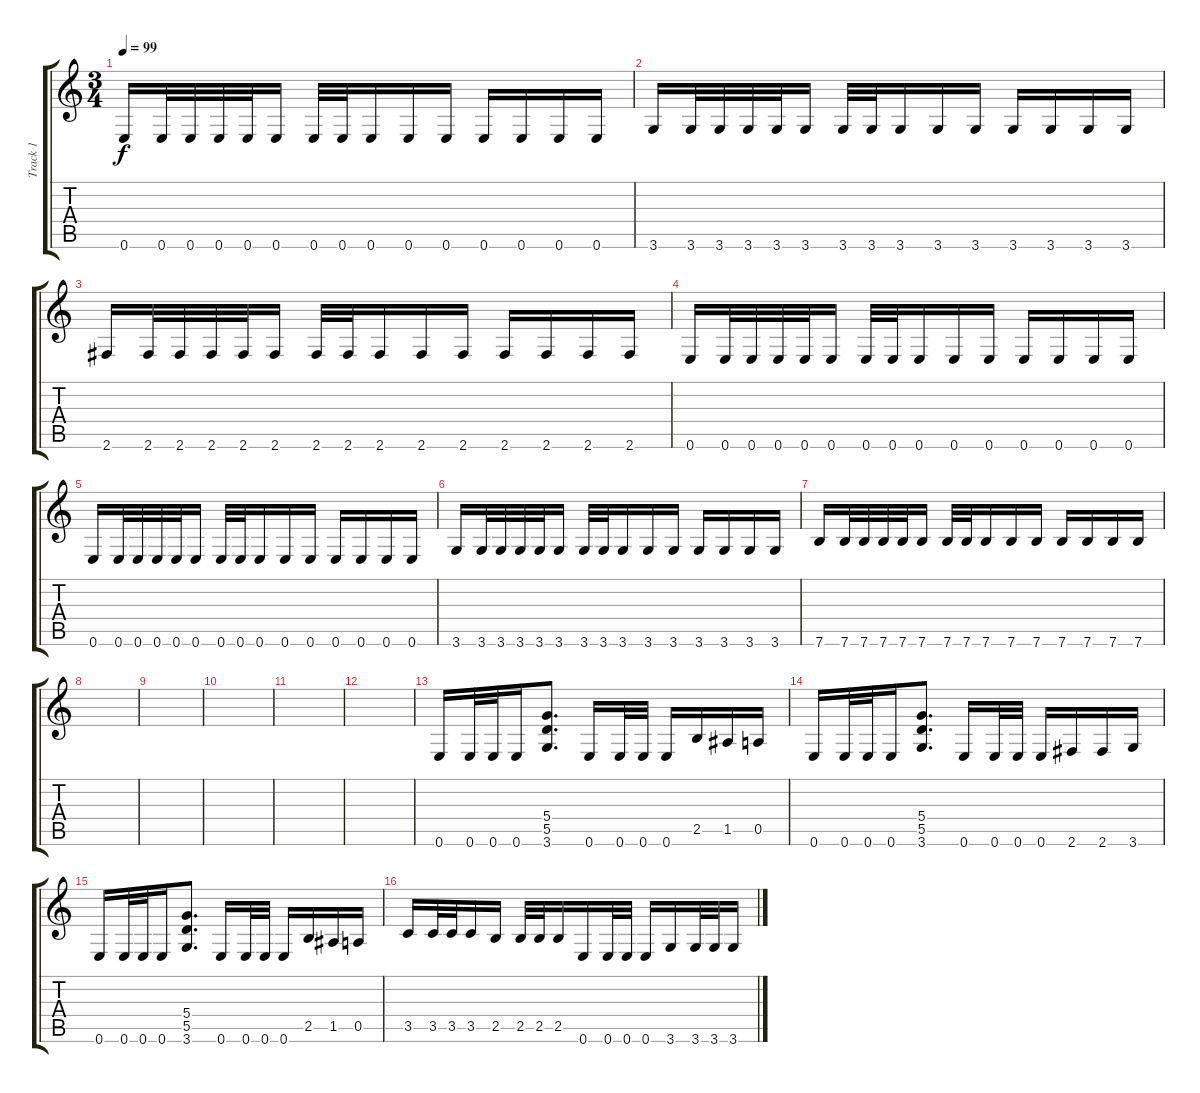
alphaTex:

\track ("Track 1" "Track 1") {instrument distortionguitar}
\staff {score tabs}
\tuning (E4 B3 G3 D3 A2 E2) {hide}
\ts (3 4)
\tempo 99
\clef g2
\ks c
0.6.16{dy f} 0.6.32 0.6.32 0.6.32 0.6.32 0.6.16 0.6.32 0.6.32 0.6.16 0.6.16 0.6.16 0.6.16 0.6.16 0.6.16 0.6.16 |
3.6.16 3.6.32 3.6.32 3.6.32 3.6.32 3.6.16 3.6.32 3.6.32 3.6.16 3.6.16 3.6.16 3.6.16 3.6.16 3.6.16 3.6.16 |
2.6.16 2.6.32 2.6.32 2.6.32 2.6.32 2.6.16 2.6.32 2.6.32 2.6.16 2.6.16 2.6.16 2.6.16 2.6.16 2.6.16 2.6.16 |
0.6.16 0.6.32 0.6.32 0.6.32 0.6.32 0.6.16 0.6.32 0.6.32 0.6.16 0.6.16 0.6.16 0.6.16 0.6.16 0.6.16 0.6.16 |
0.6.16 0.6.32 0.6.32 0.6.32 0.6.32 0.6.16 0.6.32 0.6.32 0.6.16 0.6.16 0.6.16 0.6.16 0.6.16 0.6.16 0.6.16 |
3.6.16 3.6.32 3.6.32 3.6.32 3.6.32 3.6.16 3.6.32 3.6.32 3.6.16 3.6.16 3.6.16 3.6.16 3.6.16 3.6.16 3.6.16 |
7.6.16 7.6.32 7.6.32 7.6.32 7.6.32 7.6.16 7.6.32 7.6.32 7.6.16 7.6.16 7.6.16 7.6.16 7.6.16 7.6.16 7.6.16 |
|
|
|
|
|
0.6.16 0.6.32 0.6.32 0.6.16 (5.4 5.5 3.6).8{d} 0.6.16 0.6.32 0.6.32 0.6.16 2.5.16 1.5.16 0.5.16 |
0.6.16 0.6.32 0.6.32 0.6.16 (5.4 5.5 3.6).8{d} 0.6.16 0.6.32 0.6.32 0.6.16 2.6.16 2.6.16 3.6.16 |
0.6.16 0.6.32 0.6.32 0.6.16 (5.4 5.5 3.6).8{d} 0.6.16 0.6.32 0.6.32 0.6.16 2.5.16 1.5.16 0.5.16 |
3.5.16 3.5.32 3.5.32 3.5.16 2.5.16 2.5.32 2.5.32 2.5.16 0.6.16 0.6.32 0.6.32 0.6.16 3.6.16 3.6.32 3.6.32 3.6.16
